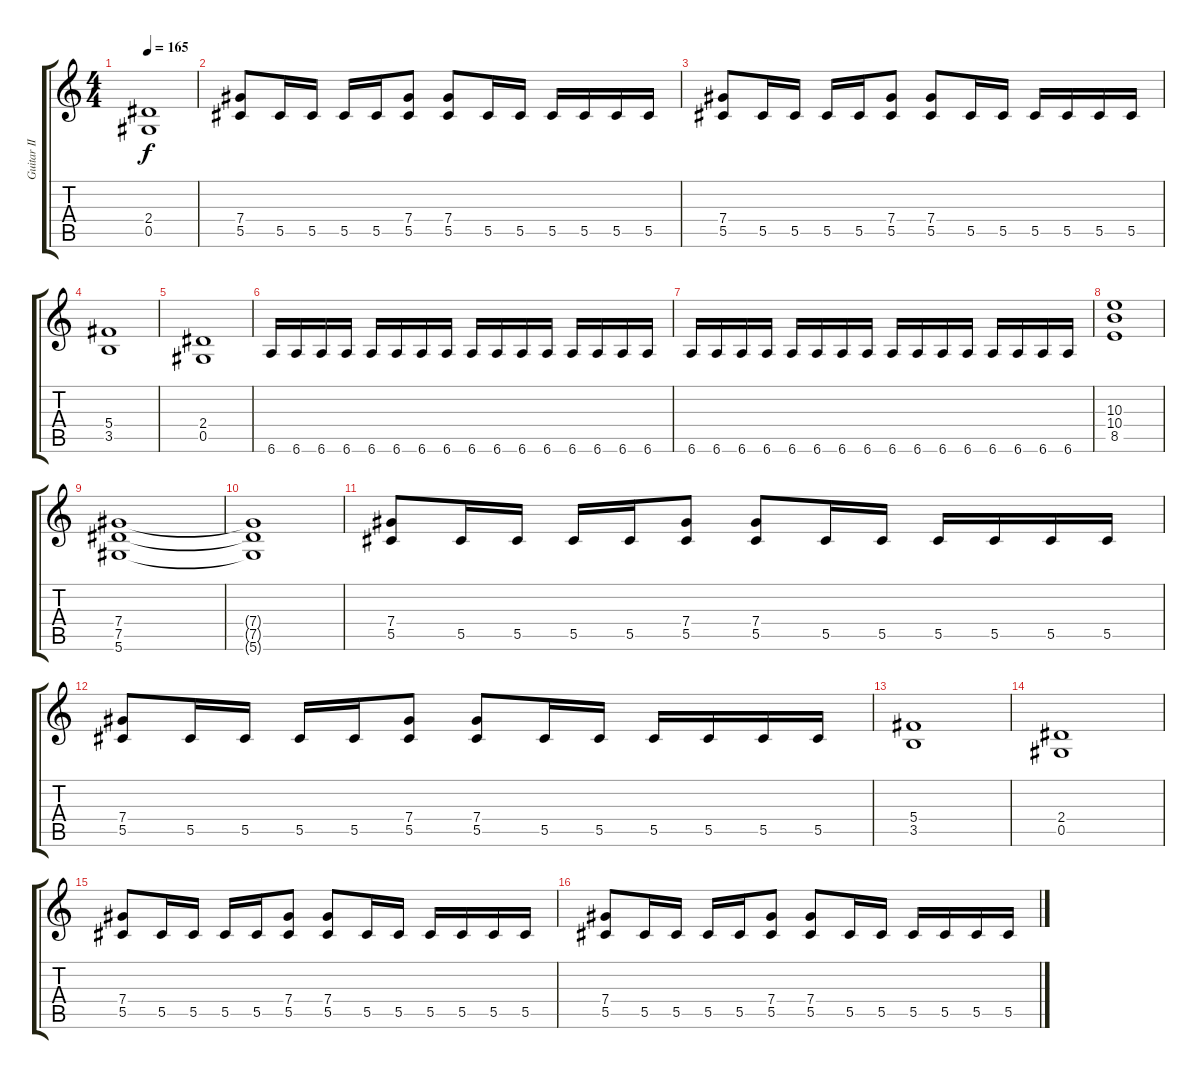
\track ("Guitar II" "Guitar II") {instrument overdrivenguitar}
\staff {score tabs}
\tuning (Eb4 Bb3 Gb3 Db3 Ab2 Eb2) {hide}
\ts (4 4)
\tempo 165
\clef g2
\ks c
(2.4 0.5).1{dy f} |
(7.4 5.5).8 5.5.16 5.5.16 5.5.16 5.5.16 (7.4 5.5).8 (7.4 5.5).8 5.5.16 5.5.16 5.5.16 5.5.16 5.5.16 5.5.16 |
(7.4 5.5).8 5.5.16 5.5.16 5.5.16 5.5.16 (7.4 5.5).8 (7.4 5.5).8 5.5.16 5.5.16 5.5.16 5.5.16 5.5.16 5.5.16 |
(5.4 3.5).1 |
(2.4 0.5).1 |
6.6.16 6.6.16 6.6.16 6.6.16 6.6.16 6.6.16 6.6.16 6.6.16 6.6.16 6.6.16 6.6.16 6.6.16 6.6.16 6.6.16 6.6.16 6.6.16 |
6.6.16 6.6.16 6.6.16 6.6.16 6.6.16 6.6.16 6.6.16 6.6.16 6.6.16 6.6.16 6.6.16 6.6.16 6.6.16 6.6.16 6.6.16 6.6.16 |
(10.3 10.4 8.5).1 |
(7.4 7.5 5.6).1 |
(7.4{t} 7.5{t} 5.6{t}).1 |
(7.4 5.5).8 5.5.16 5.5.16 5.5.16 5.5.16 (7.4 5.5).8 (7.4 5.5).8 5.5.16 5.5.16 5.5.16 5.5.16 5.5.16 5.5.16 |
(7.4 5.5).8 5.5.16 5.5.16 5.5.16 5.5.16 (7.4 5.5).8 (7.4 5.5).8 5.5.16 5.5.16 5.5.16 5.5.16 5.5.16 5.5.16 |
(5.4 3.5).1 |
(2.4 0.5).1 |
(7.4 5.5).8 5.5.16 5.5.16 5.5.16 5.5.16 (7.4 5.5).8 (7.4 5.5).8 5.5.16 5.5.16 5.5.16 5.5.16 5.5.16 5.5.16 |
(7.4 5.5).8 5.5.16 5.5.16 5.5.16 5.5.16 (7.4 5.5).8 (7.4 5.5).8 5.5.16 5.5.16 5.5.16 5.5.16 5.5.16 5.5.16
